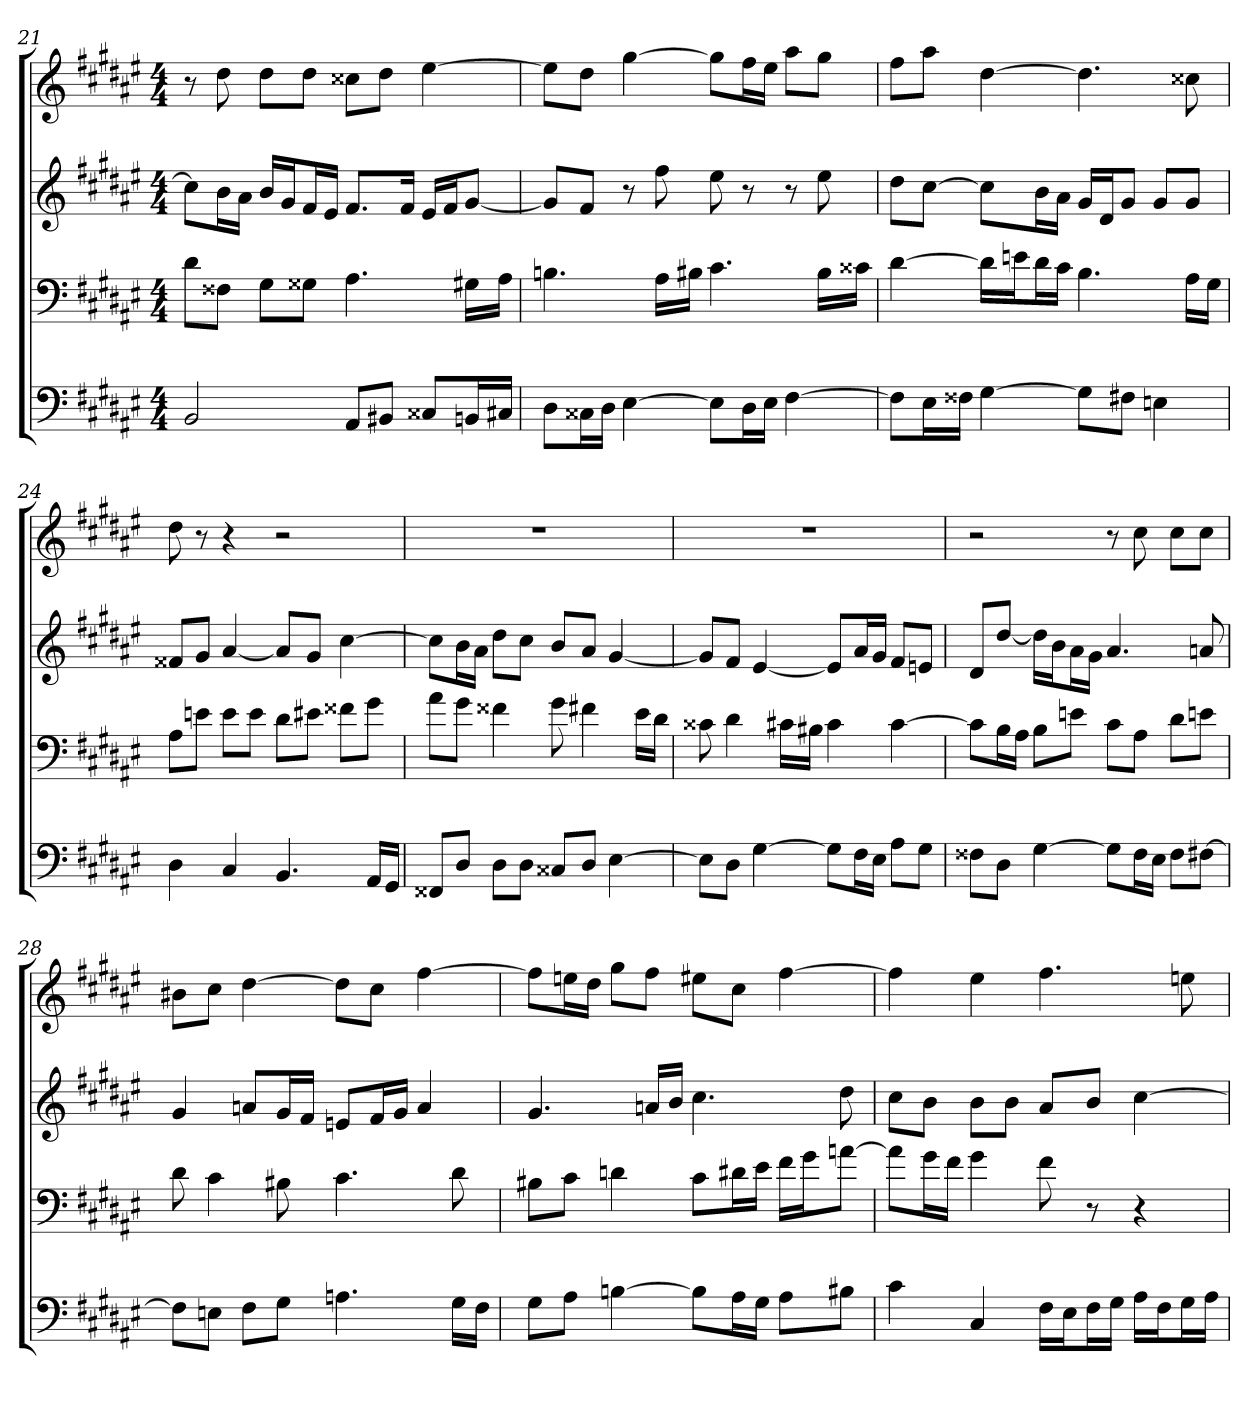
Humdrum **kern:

**kern	**kern	**kern	**kern
*part4	*part3	*part2	*part1
*staff4	*staff3	*staff2	*staff1
*clefF4	*clefF4	*clefG2	*clefG2
*k[f#c#g#d#a#e#]	*k[f#c#g#d#a#e#]	*k[f#c#g#d#a#e#]	*k[f#c#g#d#a#e#]
*d#:	*d#:	*d#:	*d#:
*M4/4	*M4/4	*M4/4	*M4/4
=21	=21	=21	=21
2BB	8d#\L	8cc#\L]	8r
.	8F##X\J	16b\L	8dd#
.	.	16a#\JJ	.
.	8G#\L	16b/LL	8dd#\L
.	.	16g#/J	.
.	8G##X\J	16f#/L	8dd#\J
.	.	16e#/JJ	.
8AA#/L	4.A#	8.f#/L	8cc##X\L
8BB#X/J	.	.	8dd#\J
.	.	16f#/Jk	.
8C##X/L	.	16e#/LL	[4ee#
.	.	16f#/J	.
16BBn/L	16G#X\LL	[8g#/J	.
16C#X/JJ	16A#\JJ	.	.
=22	=22	=22	=22
8D#\L	4.Bn	8g#/L]	8ee#\L]
16C##X\L	.	8f#/J	8dd#\J
16D#\JJ	.	.	.
[4E#	.	8r	[4gg#
.	16A#\LL	8ff#	.
.	16B#X\JJ	.	.
8E#\L]	4.c#	8ee#	8gg#\L]
16D#\L	.	8r	16ff#\L
16E#\JJ	.	.	16ee#\JJ
[4F#	.	8r	8aa#\L
.	16B#\LL	8ee#	8gg#\J
.	16c##X\JJ	.	.
=23	=23	=23	=23
8F#\L]	[4d#	8dd#\L	8ff#\L
16E#\L	.	[8cc#\J	8aa#\J
16F##X\JJ	.	.	.
[4G#	16d#\LL]	8cc#\L]	[4dd#
.	16en\J	.	.
.	16d#\L	16b\L	.
.	16c#\JJ	16a#\JJ	.
8G#\L]	4.B	16g#/LL	4.dd#]
.	.	16d#/J	.
8F#X\J	.	8g#/J	.
4En	.	8g#/L	.
.	16A#\LL	8g#/J	8cc##X
.	16G#\JJ	.	.
=24	=24	=24	=24
4D#	8A#\L	8f##X/L	8dd#
.	8en\J	8g#/J	8r
4C#	8e\L	[4a#	4r
.	8e\J	.	.
4.BB	8d#\L	8a#/L]	2r
.	8e#X\J	8g#/J	.
.	8f##X\L	[4cc#	.
16AA#/LL	8g#\J	.	.
16GG#/JJ	.	.	.
=25	=25	=25	=25
8FF##X/L	8a#\L	8cc#\L]	1r
8D#/J	8g#\J	16b\L	.
.	.	16a#\JJ	.
8D#\L	4f##X	8dd#\L	.
8D#\J	.	8cc#\J	.
8C##X/L	8g#	8b/L	.
8D#/J	4f#X	8a#/J	.
[4E#	.	[4g#	.
.	16e#\LL	.	.
.	16d#\JJ	.	.
=26	=26	=26	=26
8E#\L]	8c##X	8g#/L]	1r
8D#\J	4d#	8f#/J	.
[4G#	.	[4e#	.
.	16c#X\LL	.	.
.	16B#X\JJ	.	.
8G#\L]	4c#	8e#/L]	.
16F#\L	.	16a#/L	.
16E#\JJ	.	16g#/JJ	.
8A#\L	[4c#	8f#/L	.
8G#\J	.	8en/J	.
=27	=27	=27	=27
8F##X\L	8c#\L]	8d#/L	2r
8D#\J	16B\L	[8dd#/J	.
.	16A#\JJ	.	.
[4G#	8B\L	16dd#\LL]	.
.	.	16b\J	.
.	8en\J	16a#\L	.
.	.	16g#\JJ	.
8G#\L]	8c#\L	4.a#	8r
16F##\L	8A#\J	.	8cc#
16E#\JJ	.	.	.
8F##\L	8d#\L	.	8cc#\L
[8F#X\J	8en\J	8an	8cc#\J
=28	=28	=28	=28
8F#\L]	8d#	4g#	8b#X\L
8En\J	4c#	.	8cc#\J
8F#\L	.	8an/L	[4dd#
8G#\J	8B#X	16g#/L	.
.	.	16f#/JJ	.
4.An	4.c#	8en/L	8dd#\L]
.	.	16f#/L	8cc#\J
.	.	16g#/JJ	.
.	.	4a	[4ff#
16G#\LL	8d#	.	.
16F#\JJ	.	.	.
=29	=29	=29	=29
8G#\L	8B#X\L	4.g#	8ff#\L]
8A#\J	8c#\J	.	16een\L
.	.	.	16dd#\JJ
[4Bn	4dn	.	8gg#\L
.	.	16an/LL	8ff#\J
.	.	16b/JJ	.
8B\L]	8c#\L	4.cc#	8ee#X\L
16A#\L	16d#X\L	.	8cc#\J
16G#\JJ	16e#\JJ	.	.
8A#\L	16f#\LL	.	[4ff#
.	16g#\J	.	.
8B#X\J	[8an\J	8dd#	.
=30	=30	=30	=30
4c#	8a\L]	8cc#\L	4ff#]
.	16g#\L	8b\J	.
.	16f#\JJ	.	.
4C#	4g#	8b\L	4ee#
.	.	8b\J	.
16F#\LL	8f#	8a#/L	4.ff#
16E#\J	.	.	.
16F#\L	8r	8b/J	.
16G#\JJ	.	.	.
16A#\LL	4r	[4cc#	.
16F#\J	.	.	.
16G#\L	.	.	8een
16A#\JJ	.	.	.
=	=	=	=
*-	*-	*-	*-
